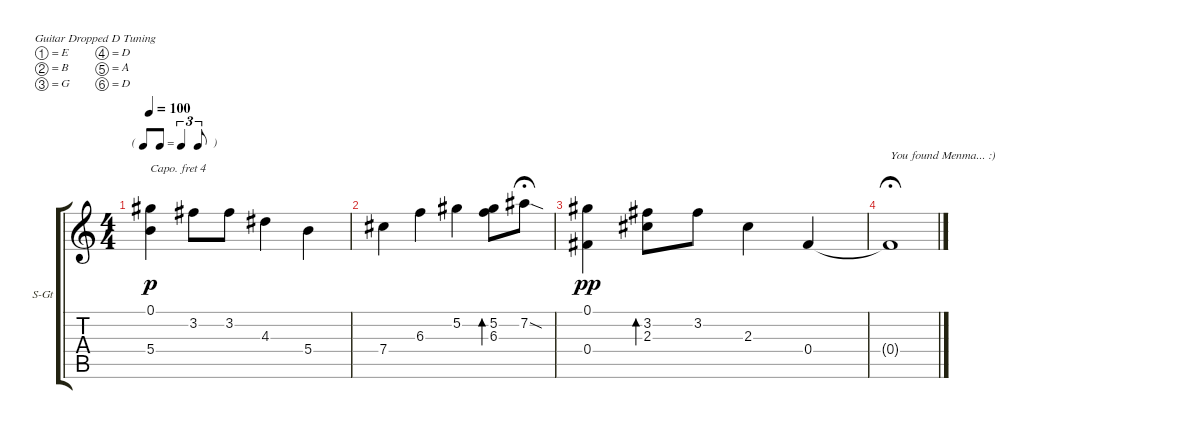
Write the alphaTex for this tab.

\defaultSystemsLayout 4
\bracketExtendMode groupsimilarinstruments
\firstSystemTrackNameOrientation horizontal
\otherSystemsTrackNameOrientation horizontal
\track ("Guitar 1" "S-Gt") {instrument acousticguitarsteel}
\staff {score tabs}
\capo 4
\tuning (E4 B3 G3 D3 A2 D2)
\ts (4 4)
\tf triplet8th
\tempo 100
\clef g2
\ks c
(0.1 5.4).4{dy p} 3.2.8 3.2.8 4.3.4 5.4.4 |
7.4.4 6.3.4 5.2.4 (5.2 6.3).8{bd 116} 7.2{sod}.8{fermata (medium 0.5)} |
(0.1 0.4).4{dy pp} (2.3 3.2).8{bd 115} 3.2.8 2.3.4 0.4.4 |
0.4{t}.1{txt "You found Menma... :)" fermata (medium 0.5)}
